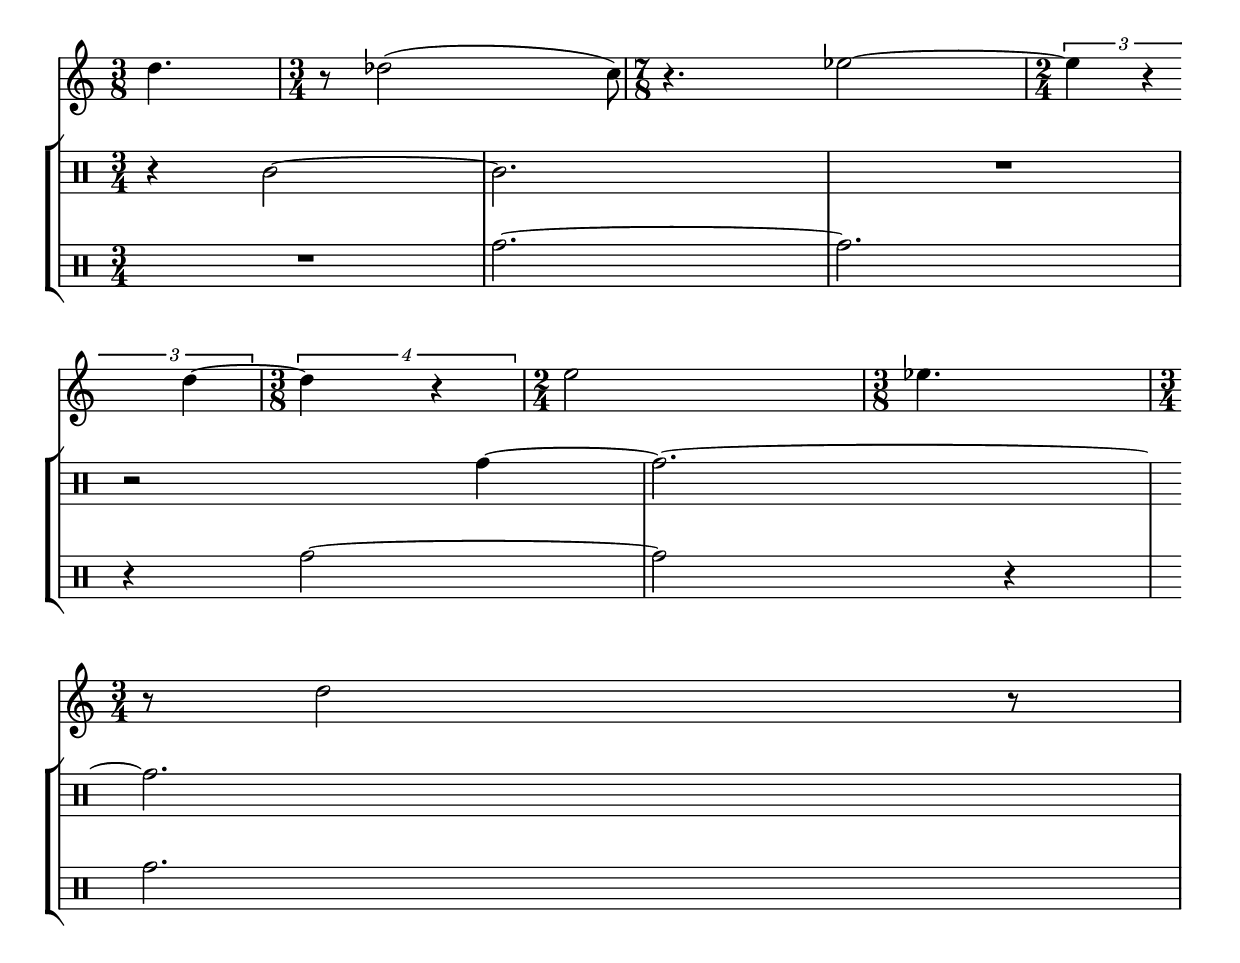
%% Do not edit this file; it is auto-generated from LSR http://lsr.dsi.unimi.it
%% This file is in the public domain.
\version "2.11.38"

\header {
  lsrtags = "rhythms, percussion"
 texidoc = "
In the following snippet, two parts have a completely different time
signature, and yet keep synchronized. This can be achieved with the
@code{\\compressMusic} command, as demonstrated here. The barlines
can't be printed at the @code{Score} level anymore, so you have to
remove the @code{Barline_engraver} and put it in the @code{Staff}
context. 
" }
% begin verbatim
% Thanks to Adam James Wilson for this snippet

\paper {
       indent = #0
       ragged-right = ##t
}

global = { \time 3/4 { s2. * 3 } \bar "" \break { s2. * 3 }}

\layout {
       \context { \Score
               \remove "Timing_translator"
               \remove "Time_signature_engraver"
               \remove "Default_bar_line_engraver"
               \override SpacingSpanner #'uniform-stretching = ##t
               \override SpacingSpanner #'strict-note-spacing = ##t
               proportionalNotationDuration = #(ly:make-moment 1 64)
       }
       \context { \Staff
               \consists "Timing_translator"
               \consists "Default_bar_line_engraver"
               \consists "Time_signature_engraver"
       }
       \context { \Voice
               \remove Forbid_line_break_engraver
               tupletFullLength = ##t
       }
}


Bassklarinette =        \new Staff <<
               \global
               {
               \bar "|"
               \clef treble
               \time 3/8
               d''4.

               \bar "|"
               \time 3/4
               r8 des''2( c''8)

               \bar "|"
               \time 7/8
               r4. ees''2 ~

               \bar "|"
               \time 2/4
               \tupletUp
               \times 2/3 {ees''4 r4 d''4 ~}

               \bar "|"
               \time 3/8
               \tupletUp
               \times 3/4 {d''4 r4}

               \bar "|"
               \time 2/4
               e''2

               \bar "|"
               \time 3/8
       es''4.
\bar "|"
\time 3/4
r8 d''2 r8
\bar "|"
               }
       >>
Perkussion =    \new StaffGroup <<
               \new Staff <<
                       \global
                       {
                       \bar "|"
                       \clef percussion
                       \time 3/4
                       r4 c'2 ~

                       \bar "|"
                       c'2.

                       \bar "|"
                       R2.

                       \bar "|"
                       r2 g'4 ~

                       \bar "|"
                       g'2. ~

                       \bar "|"
                       g'2.
                       }
               >>
               \new Staff <<
                       \global
                       {
                       \bar "|"
                       \clef percussion
                       \time 3/4
                       R2.

                       \bar "|"
                       g'2. ~

                       \bar "|"
                       g'2.

                       \bar "|"
                       r4 g'2 ~

                       \bar "|"
                       g'2 r4

                       \bar "|"
                       g'2.
                       }
               >>
       >>

\score { <<  \Bassklarinette \Perkussion >>

}

